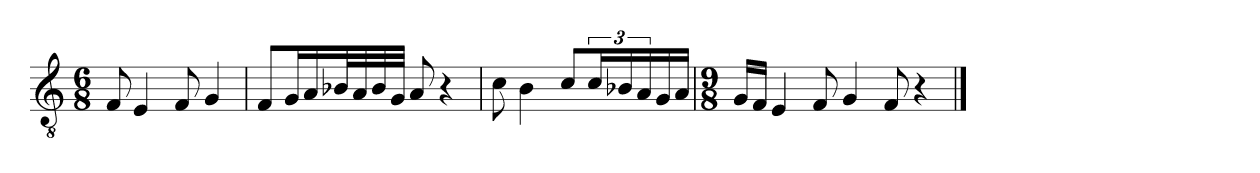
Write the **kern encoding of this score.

**kern
*part1
*staff1
*clefGv2
*k[]
*C:
*M6/8
=1
8F/
4E/
8F/
4G/
=2
8F/L
16G/L
16A/
32B-X/L
32A/
32B-/
32G/JJJ
8A/
4r
=3
8c\
4B\
8c/L
24c/L
24B-X/
24A/
16G/
16A/JJ
=4
*M9/8
16G/LL
16F/JJ
4E/
8F/
4G/
8F/
4r
==
*-
